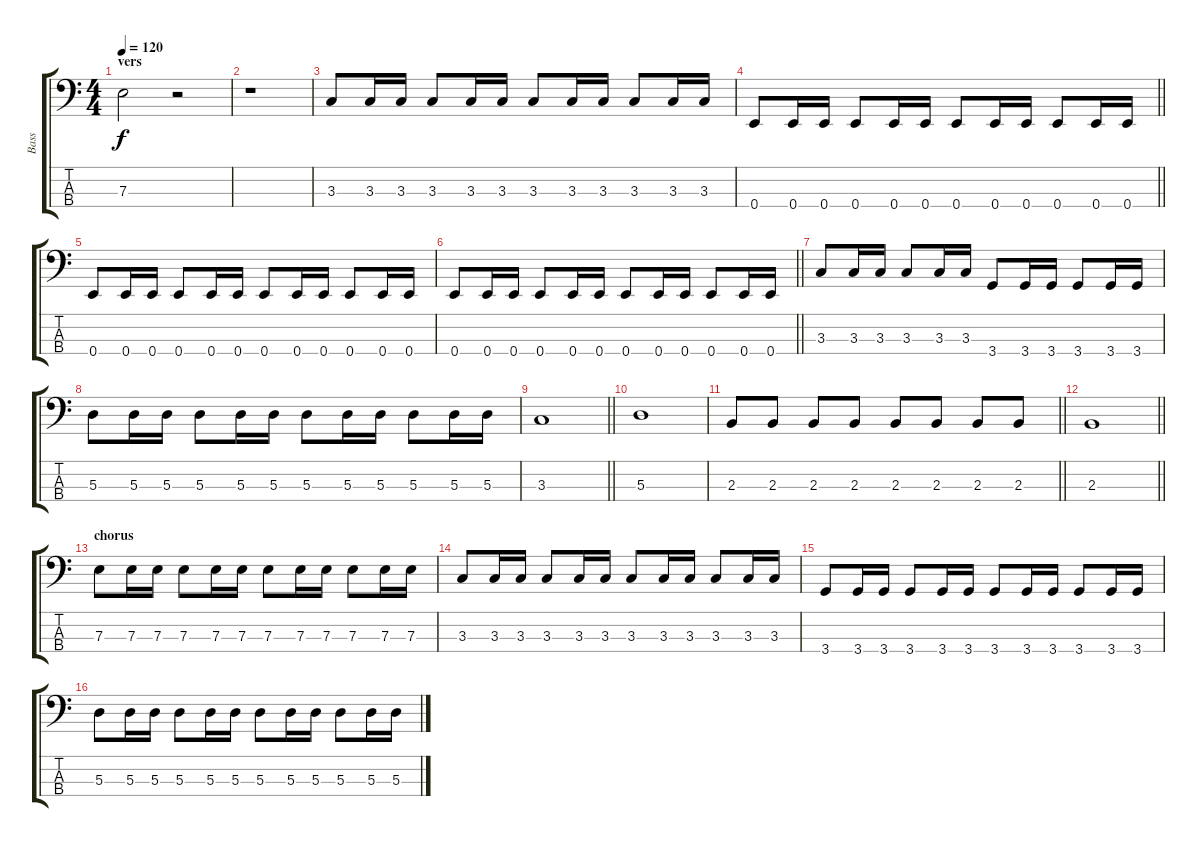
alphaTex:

\track ("Bass" "Bass") {instrument electricbassfinger}
\staff {score tabs}
\tuning (G2 D2 A1 E1) {hide}
\ts (4 4)
\section ("" "vers")
\tempo 120
\clef f4
\ks c
7.3.2{dy f} r.2 |
r.1 |
3.3.8 3.3.16 3.3.16 3.3.8 3.3.16 3.3.16 3.3.8 3.3.16 3.3.16 3.3.8 3.3.16 3.3.16 |
\barLineRight lightlight
0.4.8 0.4.16 0.4.16 0.4.8 0.4.16 0.4.16 0.4.8 0.4.16 0.4.16 0.4.8 0.4.16 0.4.16 |
0.4.8 0.4.16 0.4.16 0.4.8 0.4.16 0.4.16 0.4.8 0.4.16 0.4.16 0.4.8 0.4.16 0.4.16 |
\barLineRight lightlight
0.4.8 0.4.16 0.4.16 0.4.8 0.4.16 0.4.16 0.4.8 0.4.16 0.4.16 0.4.8 0.4.16 0.4.16 |
3.3.8 3.3.16 3.3.16 3.3.8 3.3.16 3.3.16 3.4.8 3.4.16 3.4.16 3.4.8 3.4.16 3.4.16 |
5.3.8 5.3.16 5.3.16 5.3.8 5.3.16 5.3.16 5.3.8 5.3.16 5.3.16 5.3.8 5.3.16 5.3.16 |
\barLineRight lightlight
3.3.1 |
5.3.1 |
\barLineRight lightlight
2.3.8 2.3.8 2.3.8 2.3.8 2.3.8 2.3.8 2.3.8 2.3.8 |
\barLineRight lightlight
2.3.1 |
\section ("" "chorus")
7.3.8 7.3.16 7.3.16 7.3.8 7.3.16 7.3.16 7.3.8 7.3.16 7.3.16 7.3.8 7.3.16 7.3.16 |
3.3.8 3.3.16 3.3.16 3.3.8 3.3.16 3.3.16 3.3.8 3.3.16 3.3.16 3.3.8 3.3.16 3.3.16 |
3.4.8 3.4.16 3.4.16 3.4.8 3.4.16 3.4.16 3.4.8 3.4.16 3.4.16 3.4.8 3.4.16 3.4.16 |
5.3.8 5.3.16 5.3.16 5.3.8 5.3.16 5.3.16 5.3.8 5.3.16 5.3.16 5.3.8 5.3.16 5.3.16
